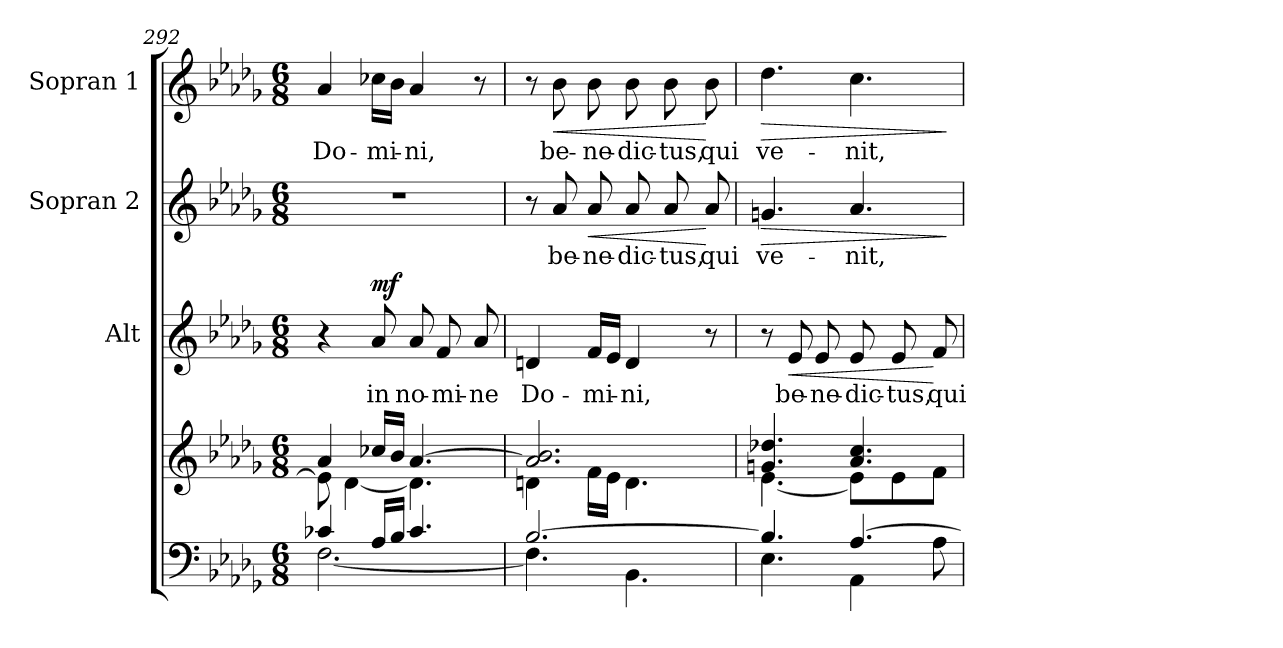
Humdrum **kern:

**kern	**kern	**kern	**text	**dynam	**kern	**text	**dynam	**kern	**text	**dynam
*part4	*part4	*part3	*part3	*part3	*part2	*part2	*part2	*part1	*part1	*part1
*staff5	*staff4	*staff3	*staff3	*staff3	*staff2	*staff2	*staff2	*staff1	*staff1	*staff1
*	*	*I"Alt	*	*	*I"Sopran 2	*	*	*I"Sopran 1	*	*
*	*	*I'A.	*	*	*I'S. 2	*	*	*I'S. 1	*	*
*clefF4	*clefG2	*clefG2	*	*	*clefG2	*	*	*clefG2	*	*
*k[b-e-a-d-g-]	*k[b-e-a-d-g-]	*k[b-e-a-d-g-]	*	*	*k[b-e-a-d-g-]	*	*	*k[b-e-a-d-g-]	*	*
*D-:	*D-:	*D-:	*	*	*D-:	*	*	*D-:	*	*
*M6/8	*M6/8	*M6/8	*	*	*M6/8	*	*	*M6/8	*	*
=292	=292	=292	=292	=292	=292	=292	=292	=292	=292	=292
*^	*^	*	*	*	*	*	*	*	*	*
!	!	!	!	!	!	!	!	!	!	!	!LO:LY:b	!
4c-X/	[<2.F\	4a-/	8e-\]	4r	.	.	2.r	.	.	4a-/	Do-	.
.	.	.	[<4d-\	.	.	.	.	.	.	.	.	.
!	!	!	!	!	!LO:LY:b	!LO:DY:a	!	!	!	!	!LO:LY:b	!
16A-/LL	.	16cc-X/LL	.	8a-/	in	mf	.	.	.	16cc-X\LL	-mi-	.
16B-/JJ	.	16b-/JJ	.	.	.	.	.	.	.	16b-\JJ	.	.
!	!	!	!	!	!LO:LY:b	!	!	!	!	!	!LO:LY:b	!
4.c-/	.	[>4.a-/	4.d-\]	8a-/	no-	.	.	.	.	4a-/	-ni,	.
!	!	!	!	!	!LO:LY:b	!	!	!	!	!	!	!
.	.	.	.	8f/	-mi-	.	.	.	.	.	.	.
!	!	!	!	!	!LO:LY:b	!	!	!	!	!	!	!
.	.	.	.	8a-/	-ne	.	.	.	.	8r	.	.
=293	=293	=293	=293	=293	=293	=293	=293	=293	=293	=293	=293	=293
!	!	!	!	!	!LO:LY:b	!	!	!	!	!	!	!
[>2.B-/	4.F\]	2.a-/] 2.b-/	4dn\	4dn/	Do-	.	8r	.	.	8r	.	.
!	!	!	!	!	!	!	!	!LO:LY:b	!	!	!LO:LY:b	!LO:HP:b
.	.	.	.	.	.	.	8a-/	be-	.	8b-\	be-	<
!	!	!	!	!	!LO:LY:b	!	!	!LO:LY:b	!LO:HP:b	!	!LO:LY:b	!
.	.	.	16f\LL	16f/LL	-mi-	.	8a-/	-ne-	<	8b-\	-ne-	.
.	.	.	16e-\JJ	16e-/JJ	.	.	.	.	.	.	.	.
!	!	!	!	!	!LO:LY:b	!	!	!LO:LY:b	!	!	!LO:LY:b	!
.	4.BB-\	.	4.d\	4d/	-ni,	.	8a-/	-dic-	.	8b-\	-dic-	.
!	!	!	!	!	!	!	!	!LO:LY:b	!	!	!LO:LY:b	!
.	.	.	.	.	.	.	8a-/	-tus,	.	8b-\	-tus,	.
!	!	!	!	!	!	!	!	!LO:LY:b	!	!	!LO:LY:b	!
.	.	.	.	8r	.	.	8a-/	qui	[	8b-\	qui	[
=294	=294	=294	=294	=294	=294	=294	=294	=294	=294	=294	=294	=294
!	!	!	!	!	!	!	!	!LO:LY:b	!LO:HP:b	!	!LO:LY:b	!LO:HP:b
4.B-/]	4.E-\	4.gn/ 4.dd-X/	[<4.e-\	8r	.	.	4.gn/	ve-	>	4.dd-\	ve-	>
!	!	!	!	!	!LO:LY:b	!LO:HP:b	!	!	!	!	!	!
.	.	.	.	8e-/	be-	<	.	.	.	.	.	.
!	!	!	!	!	!LO:LY:b	!	!	!	!	!	!	!
.	.	.	.	8e-/	-ne-	.	.	.	.	.	.	.
!	!	!	!	!	!LO:LY:b	!	!	!LO:LY:b	!	!	!LO:LY:b	!
[>4.A-/	4AA-\	4.a-/ 4.cc/	8e-\L]	8e-/	-dic-	.	4.a-/	-nit,	.	4.cc\	-nit,	.
!	!	!	!	!	!LO:LY:b	!	!	!	!	!	!	!
.	.	.	8e-\	8e-/	-tus,	.	.	.	.	.	.	.
!	!	!	!	!	!LO:LY:b	!	!	!	!	!	!	!
.	8A-\	.	8f\J	8f/	qui	[	.	.	.	.	.	.
*v	*v	*	*	*	*	*	*	*	*	*	*	*
*	*v	*v	*	*	*	*	*	*	*	*	*
.	.	.	.	.	.	.	]	.	.	]
=	=	=	=	=	=	=	=	=	=	=
*-	*-	*-	*-	*-	*-	*-	*-	*-	*-	*-
